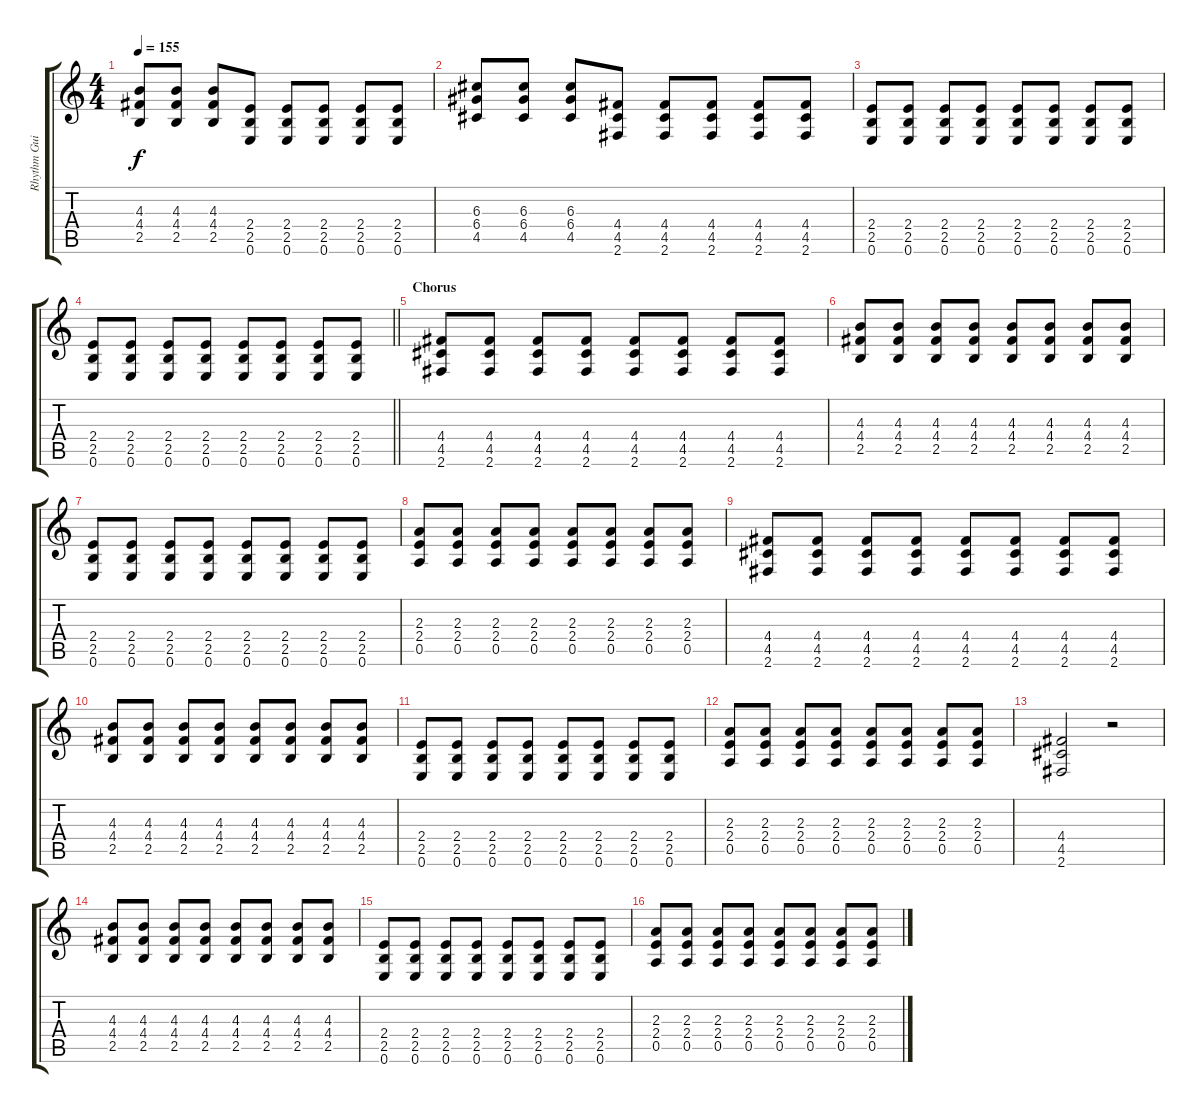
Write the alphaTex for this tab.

\track ("Rhythm Guitar" "Rhythm Gui") {instrument distortionguitar}
\staff {score tabs}
\tuning (E4 B3 G3 D3 A2 E2) {hide}
\ts (4 4)
\tempo 155
\clef g2
\ks c
(4.3 4.4 2.5).8{dy f} (4.3 4.4 2.5).8 (4.3 4.4 2.5).8 (2.4 2.5 0.6).8 (2.4 2.5 0.6).8 (2.4 2.5 0.6).8 (2.4 2.5 0.6).8 (2.4 2.5 0.6).8 |
(6.3 6.4 4.5).8 (6.3 6.4 4.5).8 (6.3 6.4 4.5).8 (4.4 4.5 2.6).8 (4.4 4.5 2.6).8 (4.4 4.5 2.6).8 (4.4 4.5 2.6).8 (4.4 4.5 2.6).8 |
(2.4 2.5 0.6).8 (2.4 2.5 0.6).8 (2.4 2.5 0.6).8 (2.4 2.5 0.6).8 (2.4 2.5 0.6).8 (2.4 2.5 0.6).8 (2.4 2.5 0.6).8 (2.4 2.5 0.6).8 |
\barLineRight lightlight
(2.4 2.5 0.6).8 (2.4 2.5 0.6).8 (2.4 2.5 0.6).8 (2.4 2.5 0.6).8 (2.4 2.5 0.6).8 (2.4 2.5 0.6).8 (2.4 2.5 0.6).8 (2.4 2.5 0.6).8 |
\section ("" "Chorus")
(4.4 4.5 2.6).8 (4.4 4.5 2.6).8 (4.4 4.5 2.6).8 (4.4 4.5 2.6).8 (4.4 4.5 2.6).8 (4.4 4.5 2.6).8 (4.4 4.5 2.6).8 (4.4 4.5 2.6).8 |
(4.3 4.4 2.5).8 (4.3 4.4 2.5).8 (4.3 4.4 2.5).8 (4.3 4.4 2.5).8 (4.3 4.4 2.5).8 (4.3 4.4 2.5).8 (4.3 4.4 2.5).8 (4.3 4.4 2.5).8 |
(2.4 2.5 0.6).8 (2.4 2.5 0.6).8 (2.4 2.5 0.6).8 (2.4 2.5 0.6).8 (2.4 2.5 0.6).8 (2.4 2.5 0.6).8 (2.4 2.5 0.6).8 (2.4 2.5 0.6).8 |
(2.3 2.4 0.5).8 (2.3 2.4 0.5).8 (2.3 2.4 0.5).8 (2.3 2.4 0.5).8 (2.3 2.4 0.5).8 (2.3 2.4 0.5).8 (2.3 2.4 0.5).8 (2.3 2.4 0.5).8 |
(4.4 4.5 2.6).8 (4.4 4.5 2.6).8 (4.4 4.5 2.6).8 (4.4 4.5 2.6).8 (4.4 4.5 2.6).8 (4.4 4.5 2.6).8 (4.4 4.5 2.6).8 (4.4 4.5 2.6).8 |
(4.3 4.4 2.5).8 (4.3 4.4 2.5).8 (4.3 4.4 2.5).8 (4.3 4.4 2.5).8 (4.3 4.4 2.5).8 (4.3 4.4 2.5).8 (4.3 4.4 2.5).8 (4.3 4.4 2.5).8 |
(2.4 2.5 0.6).8 (2.4 2.5 0.6).8 (2.4 2.5 0.6).8 (2.4 2.5 0.6).8 (2.4 2.5 0.6).8 (2.4 2.5 0.6).8 (2.4 2.5 0.6).8 (2.4 2.5 0.6).8 |
(2.3 2.4 0.5).8 (2.3 2.4 0.5).8 (2.3 2.4 0.5).8 (2.3 2.4 0.5).8 (2.3 2.4 0.5).8 (2.3 2.4 0.5).8 (2.3 2.4 0.5).8 (2.3 2.4 0.5).8 |
(4.4 4.5 2.6).2 r.2 |
(4.3 4.4 2.5).8 (4.3 4.4 2.5).8 (4.3 4.4 2.5).8 (4.3 4.4 2.5).8 (4.3 4.4 2.5).8 (4.3 4.4 2.5).8 (4.3 4.4 2.5).8 (4.3 4.4 2.5).8 |
(2.4 2.5 0.6).8 (2.4 2.5 0.6).8 (2.4 2.5 0.6).8 (2.4 2.5 0.6).8 (2.4 2.5 0.6).8 (2.4 2.5 0.6).8 (2.4 2.5 0.6).8 (2.4 2.5 0.6).8 |
(2.3 2.4 0.5).8 (2.3 2.4 0.5).8 (2.3 2.4 0.5).8 (2.3 2.4 0.5).8 (2.3 2.4 0.5).8 (2.3 2.4 0.5).8 (2.3 2.4 0.5).8 (2.3 2.4 0.5).8
